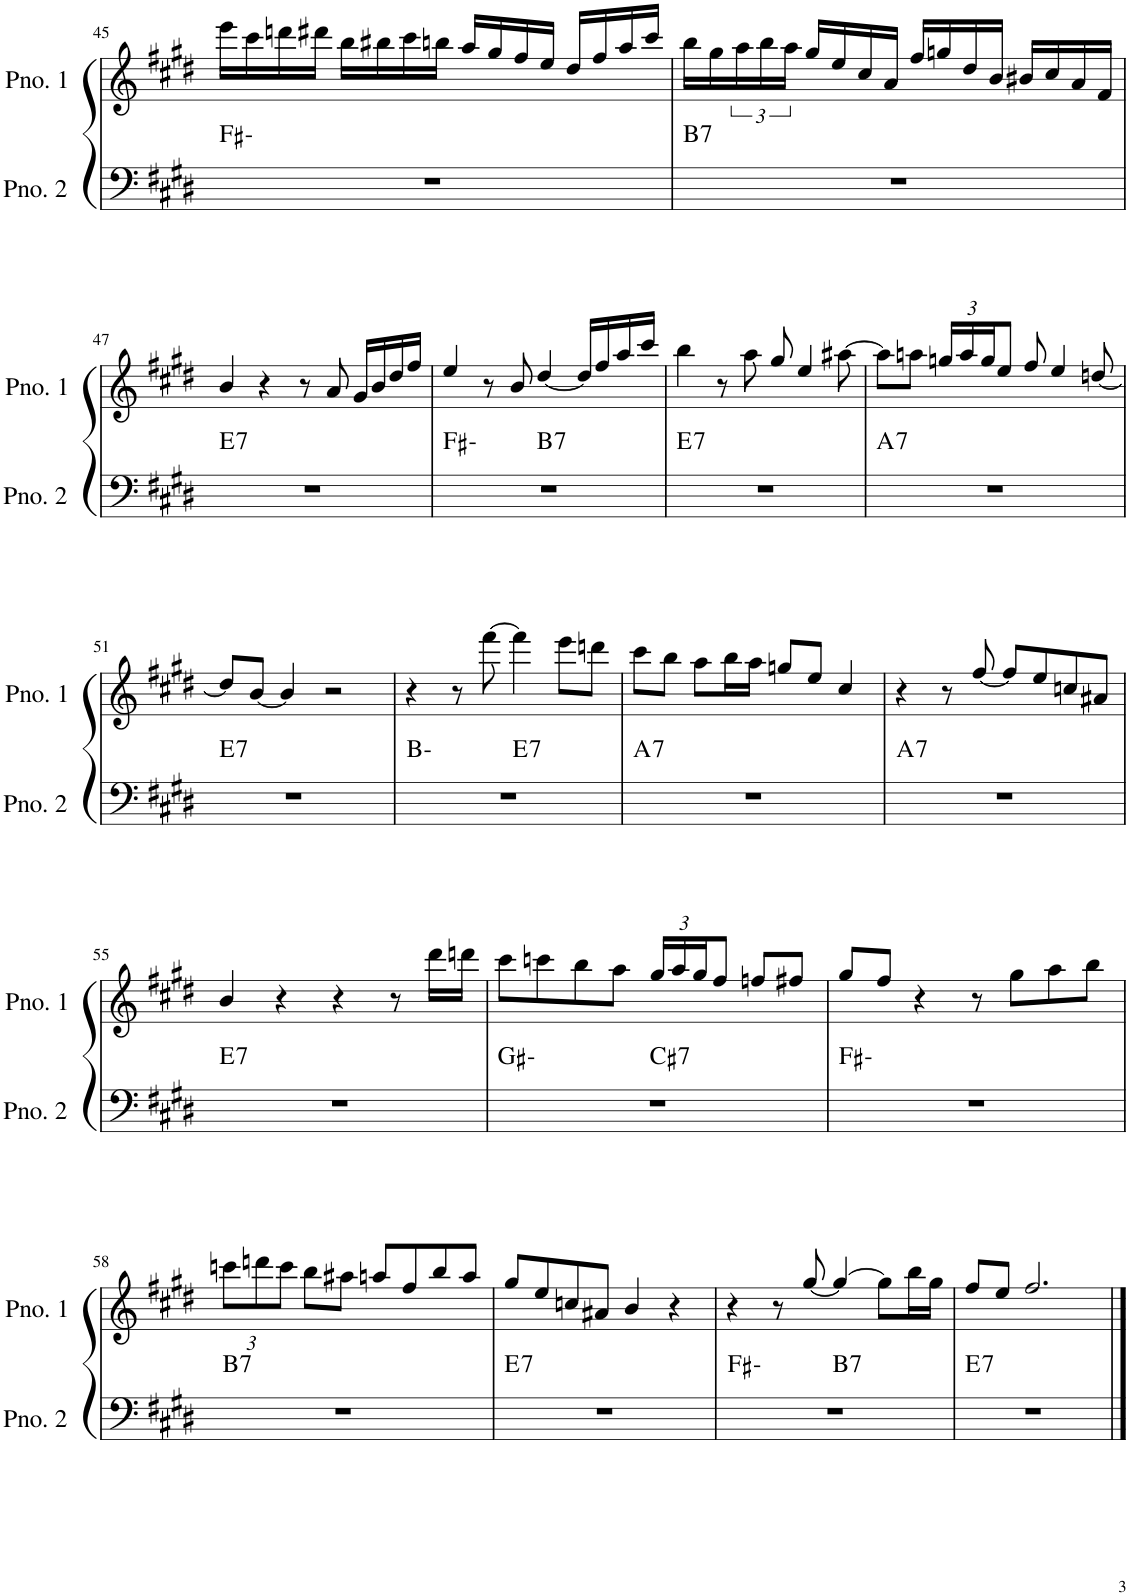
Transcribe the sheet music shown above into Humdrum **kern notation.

**kern	**harte	**kern
*part2	*part2	*part1
*staff2	*	*staff1
*I"ピアノ 2	*	*I"ピアノ 1
!!LO:PB:g=z
*clefF4	*	*clefG2
*k[f#c#g#d#]	*	*k[f#c#g#d#]
*M4/4	*	*M4/4
=45	=45	=45
1r	F#:min	16eee\LL
.	.	16ccc#\
.	.	16dddn\
.	.	16ddd#X\JJ
.	.	16bb\LL
.	.	16bb#X\
.	.	16ccc#\
.	.	16bbn\JJ
.	.	16aa/LL
.	.	16gg#/
.	.	16ff#/
.	.	16ee/JJ
.	.	16dd#/LL
.	.	16ff#/
.	.	16aa/
.	.	16ccc#/JJ
=46	=46	=46
!	!LO:H:kt=7	!
1r	B:7	16bb\LL
.	.	16gg#\
.	.	24aa\
.	.	24bb\
.	.	24aa\JJ
.	.	16gg#/LL
.	.	16ee/
.	.	16cc#/
.	.	16a/JJ
.	.	16ff#/LL
.	.	16ggn/
.	.	16dd#/
.	.	16b/JJ
.	.	16b#X/LL
.	.	16cc#/
.	.	16a/
.	.	16f#/JJ
!!LO:LB:g=z
=47	=47	=47
!	!LO:H:kt=7	!
1r	E:7	4b/
.	.	4r
.	.	8r
.	.	8a/
.	.	16g#/LL
.	.	16b/
.	.	16dd#/
.	.	16ff#/JJ
=48	=48	=48
*^	*	*
1r	2ryy	F#:min	4ee/
.	.	.	8r
.	.	.	8b/
!	!	!LO:H:kt=7	!
.	2ryy	B:7	[4dd#/
.	.	.	16dd#/LL]
.	.	.	16ff#/
.	.	.	16aa/
.	.	.	16ccc#/JJ
=49	=49	=49	=49
!	!	!LO:H:kt=7	!
*v	*v	*	*
1r	E:7	4bb\
.	.	8r
.	.	8aa\
.	.	8gg#/
.	.	4ee/
.	.	[8aa#X\
=50	=50	=50
!	!LO:H:kt=7	!
1r	A:7	8aa#\L]
.	.	8aan\J
*	*	*Xbrackettup
.	.	24ggn/LL
.	.	24aa/
.	.	24gg/J
.	.	8ee/J
.	.	8ff#/
.	.	4ee/
.	.	[8ddn/
!!LO:LB:g=z
=51	=51	=51
!	!LO:H:kt=7	!
1r	E:7	8dd/L]
.	.	[8b/J
.	.	4b/]
.	.	2r
=52	=52	=52
*^	*	*
1r	2ryy	B:min	4r
.	.	.	8r
.	.	.	[8fff#\
!	!	!LO:H:kt=7	!
.	2ryy	E:7	4fff#\]
.	.	.	8eee\L
.	.	.	8dddn\J
=53	=53	=53	=53
!	!	!LO:H:kt=7	!
*v	*v	*	*
1r	A:7	8ccc#\L
.	.	8bb\J
.	.	8aa\L
.	.	16bb\L
.	.	16aa\JJ
.	.	8ggn/L
.	.	8ee/J
.	.	4cc#/
=54	=54	=54
!	!LO:H:kt=7	!
1r	A:7	4r
.	.	8r
.	.	[8ff#/
.	.	8ff#/L]
.	.	8ee/
.	.	8ccn/
.	.	8a#X/J
!!LO:LB:g=z
=55	=55	=55
!	!LO:H:kt=7	!
1r	E:7	4b/
.	.	4r
.	.	4r
.	.	8r
.	.	16ddd#\LL
.	.	16dddn\JJ
=56	=56	=56
*^	*	*
1r	2ryy	G#:min	8ccc#\L
.	.	.	8cccn\
.	.	.	8bb\
.	.	.	8aa\J
!	!	!LO:H:kt=7	!
.	2ryy	C#:7	24gg#/LL
.	.	.	24aa/
.	.	.	24gg#/J
.	.	.	8ff#/J
.	.	.	8ffn/L
.	.	.	8ff#X/J
*v	*v	*	*
=57	=57	=57
1r	F#:min	8gg#/L
.	.	8ff#/J
.	.	4r
.	.	8r
.	.	8gg#\L
.	.	8aa\
.	.	8bb\J
!!LO:LB:g=z
=58	=58	=58
!	!LO:H:kt=7	!
1r	B:7	12cccn\L
.	.	12dddn\
.	.	12ccc\J
.	.	8bb\L
.	.	8aa#X\J
.	.	8aan/L
.	.	8ff#/
.	.	8bb/
.	.	8aa/J
=59	=59	=59
!	!LO:H:kt=7	!
1r	E:7	8gg#/L
.	.	8ee/
.	.	8ccn/
.	.	8a#X/J
.	.	4b/
.	.	4r
=60	=60	=60
*^	*	*
1r	2ryy	F#:min	4r
.	.	.	8r
.	.	.	[8gg#/
!	!	!LO:H:kt=7	!
.	2ryy	B:7	4gg#/_
.	.	.	8gg#\L]
.	.	.	16bb\L
.	.	.	16gg#\JJ
=61	=61	=61	=61
!	!	!LO:H:kt=7	!
*v	*v	*	*
1r	E:7	8ff#/L
.	.	8ee/J
.	.	2.ff#/
==	==	==
*-	*-	*-
